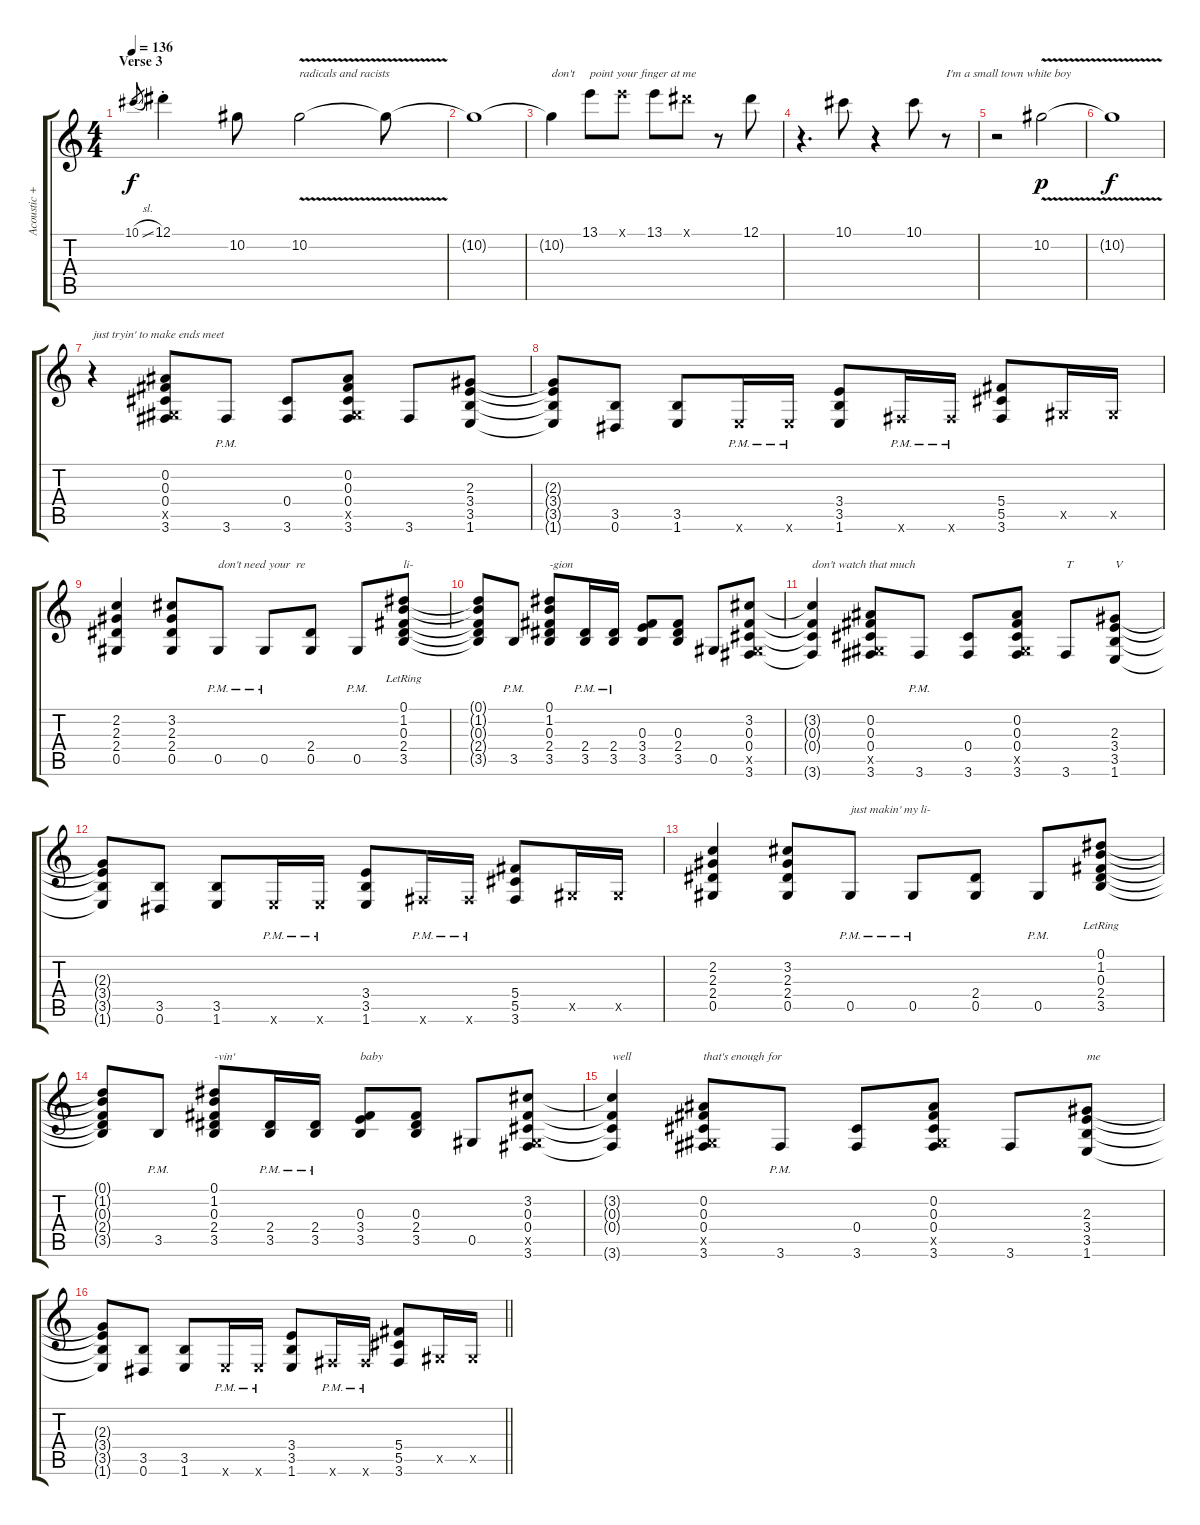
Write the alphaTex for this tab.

\track ("Acoustic + solo" "Acoustic +") {instrument acousticguitarsteel}
\staff {score tabs}
\tuning (Eb4 Bb3 Gb3 Db3 Ab2 Eb2) {hide}
\ts (4 4)
\section ("" "Verse 3")
\tempo 136
\clef g2
\ks c
10.1{sl}.8{gr dy f} 12.1{st}.4 10.2.8 10.2{v}.2{txt "radicals and racists"} 10.2{t}.8 |
10.2{t}.1 |
10.2{t}.4{txt "don't"} 13.1.8{txt "point your finger at me"} 13.1{x}.8 13.1.8 12.1{x}.8 r.8 12.1.8 |
r.4{d} 10.1.8 r.4 10.1.8 r.8{txt "I'm a small town white boy"} |
r.2 10.2{v}.2{dy p} |
10.2{t}.1{dy f} |
r.4{txt "just tryin' to make ends meet"} (0.2 0.3 0.4 0.5{x} 3.6).8 3.6{pm}.8 (0.4 3.6).8 (0.2 0.3 0.4 0.5{x} 3.6).8 3.6.8 (2.3 3.4 3.5 1.6).8 |
(2.3{t} 3.4{t} 3.5{t} 1.6{t}).8 (3.5 0.6).8 (3.5 1.6).8 1.6{pm x}.16 1.6{pm x}.16 (3.4 3.5 1.6).8 3.6{pm x}.16 3.6{pm x}.16 (5.4 5.5 3.6).8 0.5{x}.16 0.5{x}.16 |
(2.2 2.3 2.4 0.5).4 (3.2 2.3 2.4 0.5).8 0.5{pm}.8{txt "don't need your  re"} 0.5{pm}.8 (2.4 0.5).8 0.5{pm}.8 (0.1 1.2{lr} 0.3{lr} 2.4{lr} 3.5{lr}).8{txt "li-"} |
(0.1{t} 1.2{t} 0.3{t} 2.4{t} 3.5{t}).8 3.5{pm}.8 (0.1 1.2 0.3 2.4 3.5).8{txt "-gion"} (2.4{pm} 3.5{pm}).16 (2.4{pm} 3.5{pm}).16 (0.3 3.4 3.5).8 (0.3 2.4 3.5).8 0.5.8 (3.2 0.3 0.4 0.5{x} 3.6).8 |
(3.2{t} 0.3{t} 0.4{t} 3.6{t}).4{txt "don't watch that much"} (0.2 0.3 0.4 0.5{x} 3.6).8 3.6{pm}.8 (0.4 3.6).8 (0.2 0.3 0.4 0.5{x} 3.6).8 3.6.8{txt "T"} (2.3 3.4 3.5 1.6).8{txt "V"} |
(2.3{t} 3.4{t} 3.5{t} 1.6{t}).8 (3.5 0.6).8 (3.5 1.6).8 1.6{pm x}.16 1.6{pm x}.16 (3.4 3.5 1.6).8 3.6{pm x}.16 3.6{pm x}.16 (5.4 5.5 3.6).8 0.5{x}.16 0.5{x}.16 |
(2.2 2.3 2.4 0.5).4 (3.2 2.3 2.4 0.5).8 0.5{pm}.8{txt "just makin' my li-"} 0.5{pm}.8 (2.4 0.5).8 0.5{pm}.8 (0.1 1.2{lr} 0.3{lr} 2.4{lr} 3.5{lr}).8 |
(0.1{t} 1.2{t} 0.3{t} 2.4{t} 3.5{t}).8 3.5{pm}.8 (0.1 1.2 0.3 2.4 3.5).8{txt "-vin'"} (2.4{pm} 3.5{pm}).16 (2.4{pm} 3.5{pm}).16 (0.3 3.4 3.5).8{txt "baby"} (0.3 2.4 3.5).8 0.5.8 (3.2 0.3 0.4 0.5{x} 3.6).8 |
(3.2{t} 0.3{t} 0.4{t} 3.6{t}).4{txt "well"} (0.2 0.3 0.4 0.5{x} 3.6).8{txt "that's enough for"} 3.6{pm}.8 (0.4 3.6).8 (0.2 0.3 0.4 0.5{x} 3.6).8 3.6.8 (2.3 3.4 3.5 1.6).8{txt "me"} |
\barLineRight lightlight
(2.3{t} 3.4{t} 3.5{t} 1.6{t}).8 (3.5 0.6).8 (3.5 1.6).8 1.6{pm x}.16 1.6{pm x}.16 (3.4 3.5 1.6).8 3.6{pm x}.16 3.6{pm x}.16 (5.4 5.5 3.6).8 0.5{x}.16 0.5{x}.16
